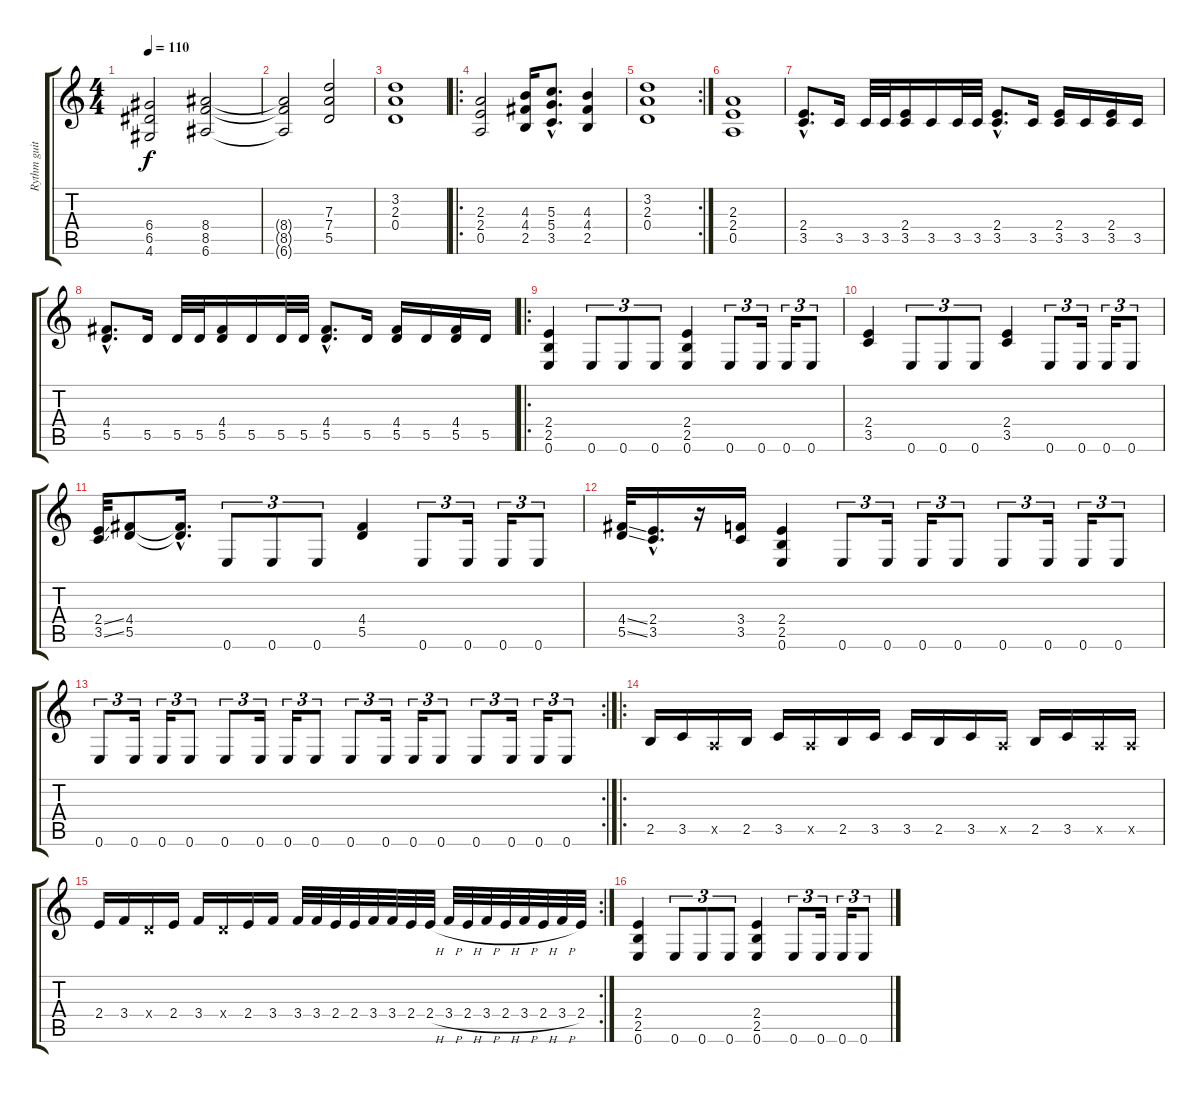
\track ("Rythm guitar" "Rythm guit") {instrument distortionguitar}
\staff {score tabs}
\tuning (E4 B3 G3 D3 A2 E2) {hide}
\ts (4 4)
\tempo 110
\clef g2
\ks c
(6.4{t} 6.5{t} 4.6{t}).2{dy f} (8.4 8.5 6.6).2 |
(8.4{t} 8.5{t} 6.6{t}).2 (7.3 7.4 5.5).2 |
(3.2 2.3 0.4).1 |
\ro
(2.3 2.4 0.5).2 (4.3 4.4 2.5).16 (5.3{hac} 5.4{hac} 3.5{hac}).8{d} (4.3 4.4 2.5).4 |
\rc 2
(3.2 2.3 0.4).1 |
(2.3 2.4 0.5).1 |
(2.4{hac} 3.5{hac}).8{d} 3.5.16 3.5.32 3.5.32 (2.4 3.5).16 3.5.16 3.5.32 3.5.32 (2.4{hac} 3.5{hac}).8{d} 3.5.16 (2.4 3.5).16 3.5.16 (2.4 3.5).16 3.5.16 |
(4.4{hac} 5.5{hac}).8{d} 5.5.16 5.5.32 5.5.32 (4.4 5.5).16 5.5.16 5.5.32 5.5.32 (4.4{hac} 5.5{hac}).8{d} 5.5.16 (4.4 5.5).16 5.5.16 (4.4 5.5).16 5.5.16 |
\ro
(2.4 2.5 0.6).4 0.6.8{tu (3 2)} 0.6.8{tu (3 2)} 0.6.8{tu (3 2)} (2.4 2.5 0.6).4 0.6.8{tu (3 2)} 0.6.16{tu (3 2)} 0.6.16{tu (3 2)} 0.6.8{tu (3 2)} |
(2.4 3.5).4 0.6.8{tu (3 2)} 0.6.8{tu (3 2)} 0.6.8{tu (3 2)} (2.4 3.5).4 0.6.8{tu (3 2)} 0.6.16{tu (3 2)} 0.6.16{tu (3 2)} 0.6.8{tu (3 2)} |
(2.4{ss} 3.5{ss}).32 (4.4 5.5).8 (4.4{hac t} 5.5{hac t}).16{d} 0.6.8{tu (3 2)} 0.6.8{tu (3 2)} 0.6.8{tu (3 2)} (4.4 5.5).4 0.6.8{tu (3 2)} 0.6.16{tu (3 2)} 0.6.16{tu (3 2)} 0.6.8{tu (3 2)} |
(4.4{ss} 5.5{ss}).32 (2.4{hac} 3.5{hac}).16{d} r.16 (3.4 3.5).16 (2.4 2.5 0.6).4 0.6.8{tu (3 2)} 0.6.16{tu (3 2)} 0.6.16{tu (3 2)} 0.6.8{tu (3 2)} 0.6.8{tu (3 2)} 0.6.16{tu (3 2)} 0.6.16{tu (3 2)} 0.6.8{tu (3 2)} |
\rc 2
0.6.8{tu (3 2)} 0.6.16{tu (3 2)} 0.6.16{tu (3 2)} 0.6.8{tu (3 2)} 0.6.8{tu (3 2)} 0.6.16{tu (3 2)} 0.6.16{tu (3 2)} 0.6.8{tu (3 2)} 0.6.8{tu (3 2)} 0.6.16{tu (3 2)} 0.6.16{tu (3 2)} 0.6.8{tu (3 2)} 0.6.8{tu (3 2)} 0.6.16{tu (3 2)} 0.6.16{tu (3 2)} 0.6.8{tu (3 2)} |
\ro
2.5.16 3.5.16 0.5{x}.16 2.5.16 3.5.16 0.5{x}.16 2.5.16 3.5.16 3.5.16 2.5.16 3.5.16 0.5{x}.16 2.5.16 3.5.16 0.5{x}.16 0.5{x}.16 |
\rc 2
2.4.16 3.4.16 0.4{x}.16 2.4.16 3.4.16 0.4{x}.16 2.4.16 3.4.16 3.4.32 3.4.32 2.4.32 2.4.32 3.4.32 3.4.32 2.4.32 2.4{h}.32 3.4{h}.32 2.4{h}.32 3.4{h}.32 2.4{h}.32 3.4{h}.32 2.4{h}.32 3.4{h}.32 2.4.32 |
(2.4 2.5 0.6).4{volume 13} 0.6.8{tu (3 2)} 0.6.8{tu (3 2)} 0.6.8{tu (3 2)} (2.4 2.5 0.6).4 0.6.8{tu (3 2)} 0.6.16{tu (3 2)} 0.6.16{tu (3 2)} 0.6.8{tu (3 2)}
